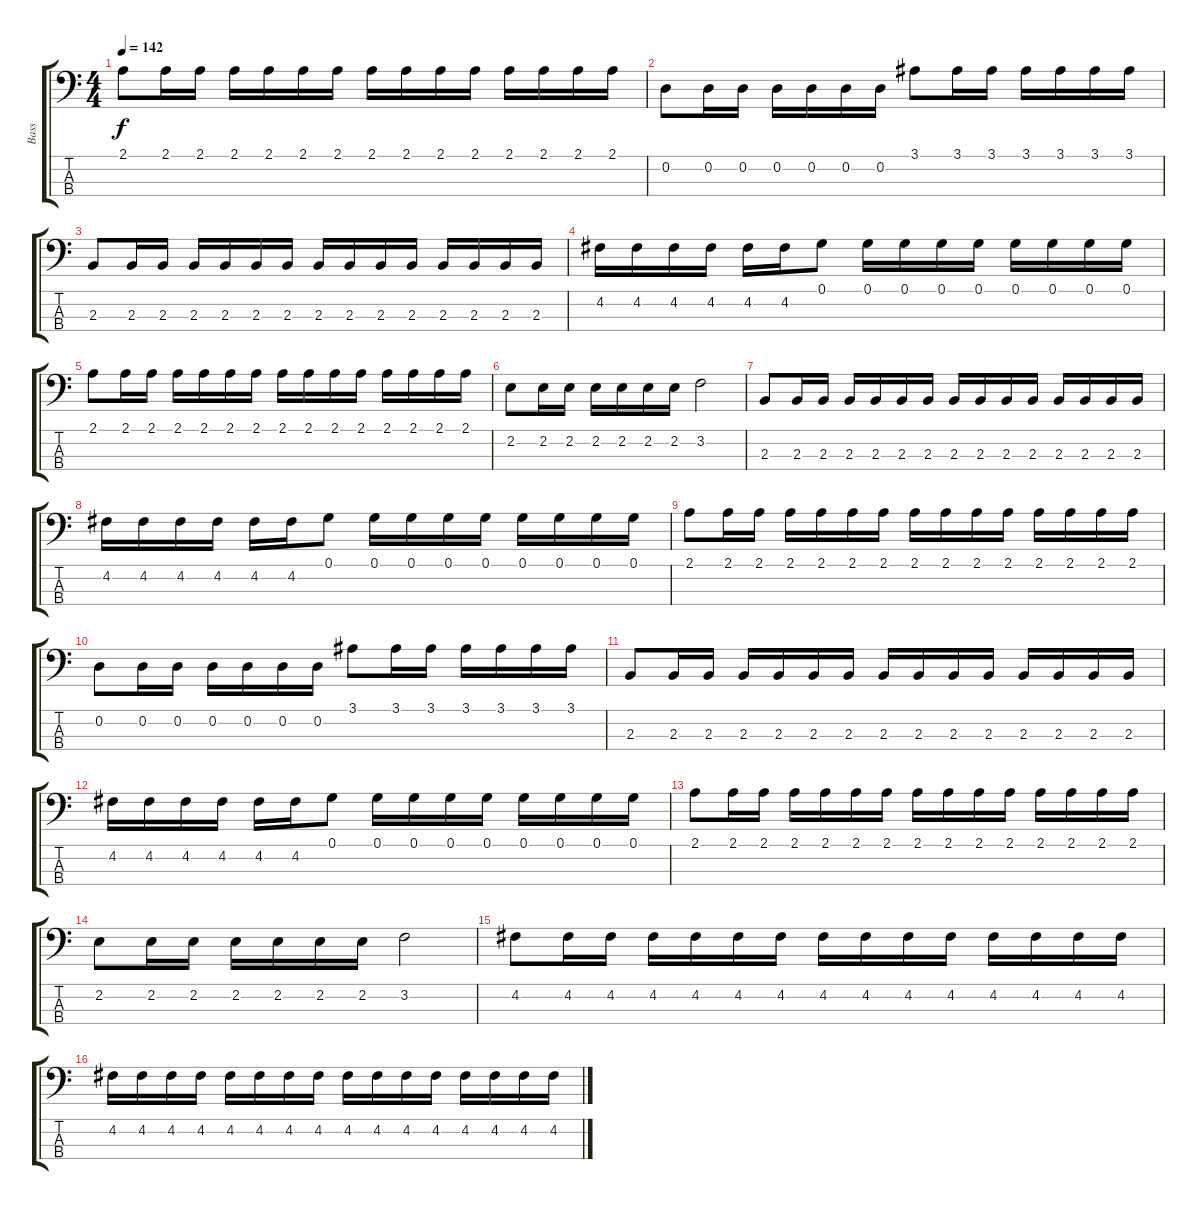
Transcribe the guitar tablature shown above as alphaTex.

\track ("Bass" "Bass") {instrument electricbassfinger}
\staff {score tabs}
\tuning (G2 D2 A1 E1) {hide}
\ts (4 4)
\tempo 142
\clef f4
\ks c
2.1.8{dy f} 2.1.16 2.1.16 2.1.16 2.1.16 2.1.16 2.1.16 2.1.16 2.1.16 2.1.16 2.1.16 2.1.16 2.1.16 2.1.16 2.1.16 |
0.2.8 0.2.16 0.2.16 0.2.16 0.2.16 0.2.16 0.2.16 3.1.8 3.1.16 3.1.16 3.1.16 3.1.16 3.1.16 3.1.16 |
2.3.8 2.3.16 2.3.16 2.3.16 2.3.16 2.3.16 2.3.16 2.3.16 2.3.16 2.3.16 2.3.16 2.3.16 2.3.16 2.3.16 2.3.16 |
4.2.16 4.2.16 4.2.16 4.2.16 4.2.16 4.2.16 0.1.8 0.1.16 0.1.16 0.1.16 0.1.16 0.1.16 0.1.16 0.1.16 0.1.16 |
2.1.8 2.1.16 2.1.16 2.1.16 2.1.16 2.1.16 2.1.16 2.1.16 2.1.16 2.1.16 2.1.16 2.1.16 2.1.16 2.1.16 2.1.16 |
2.2.8 2.2.16 2.2.16 2.2.16 2.2.16 2.2.16 2.2.16 3.2.2 |
2.3.8 2.3.16 2.3.16 2.3.16 2.3.16 2.3.16 2.3.16 2.3.16 2.3.16 2.3.16 2.3.16 2.3.16 2.3.16 2.3.16 2.3.16 |
4.2.16 4.2.16 4.2.16 4.2.16 4.2.16 4.2.16 0.1.8 0.1.16 0.1.16 0.1.16 0.1.16 0.1.16 0.1.16 0.1.16 0.1.16 |
2.1.8 2.1.16 2.1.16 2.1.16 2.1.16 2.1.16 2.1.16 2.1.16 2.1.16 2.1.16 2.1.16 2.1.16 2.1.16 2.1.16 2.1.16 |
0.2.8 0.2.16 0.2.16 0.2.16 0.2.16 0.2.16 0.2.16 3.1.8 3.1.16 3.1.16 3.1.16 3.1.16 3.1.16 3.1.16 |
2.3.8 2.3.16 2.3.16 2.3.16 2.3.16 2.3.16 2.3.16 2.3.16 2.3.16 2.3.16 2.3.16 2.3.16 2.3.16 2.3.16 2.3.16 |
4.2.16 4.2.16 4.2.16 4.2.16 4.2.16 4.2.16 0.1.8 0.1.16 0.1.16 0.1.16 0.1.16 0.1.16 0.1.16 0.1.16 0.1.16 |
2.1.8 2.1.16 2.1.16 2.1.16 2.1.16 2.1.16 2.1.16 2.1.16 2.1.16 2.1.16 2.1.16 2.1.16 2.1.16 2.1.16 2.1.16 |
2.2.8 2.2.16 2.2.16 2.2.16 2.2.16 2.2.16 2.2.16 3.2.2 |
4.2.8 4.2.16 4.2.16 4.2.16 4.2.16 4.2.16 4.2.16 4.2.16 4.2.16 4.2.16 4.2.16 4.2.16 4.2.16 4.2.16 4.2.16 |
4.2.16 4.2.16 4.2.16 4.2.16 4.2.16 4.2.16 4.2.16 4.2.16 4.2.16 4.2.16 4.2.16 4.2.16 4.2.16 4.2.16 4.2.16 4.2.16
